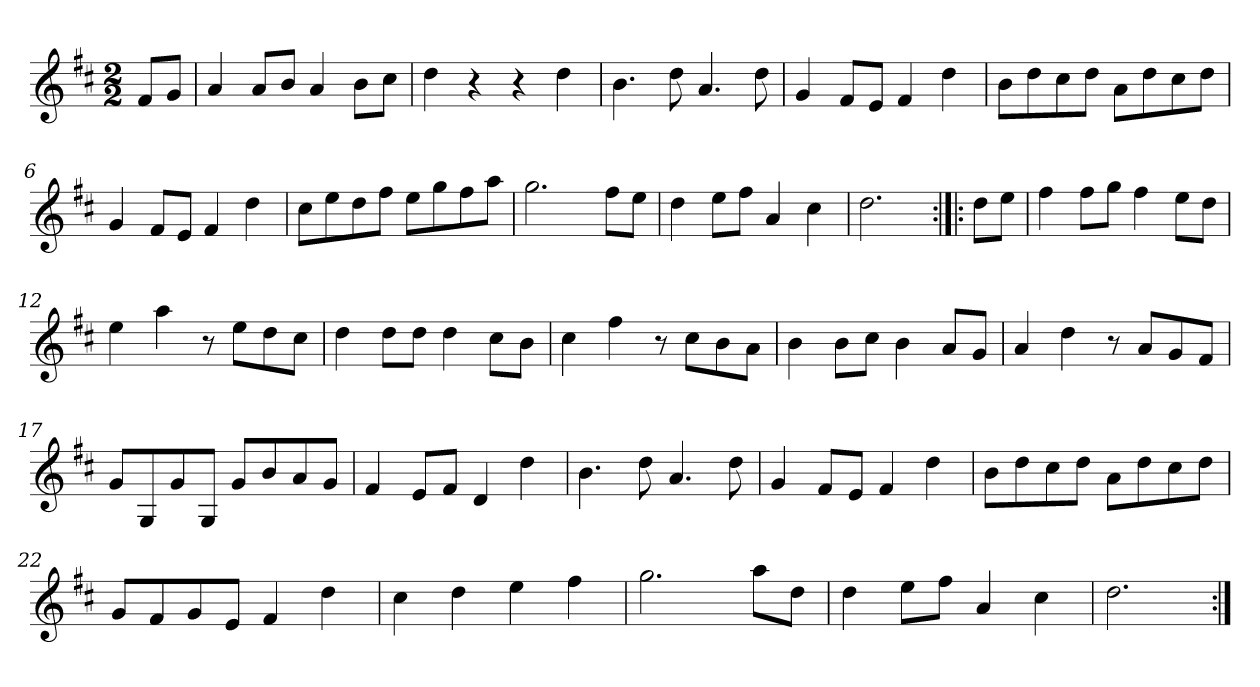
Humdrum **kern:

**kern
*part1
*staff1
*clefG2
*k[f#c#]
*D:
*M2/2
*MM120
=
8f#/L
8g/J
=1
4a
8a/L
8b/J
4a
8b\L
8cc#\J
=2
4dd
4r
4r
4dd
=3
4.b
8dd
4.a
8dd
=4
4g
8f#/L
8e/J
4f#
4dd
=5
8b\L
8dd\
8cc#\
8dd\J
8a\L
8dd\
8cc#\
8dd\J
=6
4g
8f#/L
8e/J
4f#
4dd
=7
8cc#\L
8ee\
8dd\
8ff#\J
8ee\L
8gg\
8ff#\
8aa\J
=8
2.gg
8ff#\L
8ee\J
=9
4dd
8ee\L
8ff#\J
4a
4cc#
=10
2.dd
=:|!|:
8dd\L
8ee\J
=11
4ff#
8ff#\L
8gg\J
4ff#
8ee\L
8dd\J
=12
4ee
4aa
8r
8ee\L
8dd\
8cc#\J
=13
4dd
8dd\L
8dd\J
4dd
8cc#\L
8b\J
=14
4cc#
4ff#
8r
8cc#\L
8b\
8a\J
=15
4b
8b\L
8cc#\J
4b
8a/L
8g/J
=16
4a
4dd
8r
8a/L
8g/
8f#/J
=17
8g/L
8G/
8g/
8G/J
8g/L
8b/
8a/
8g/J
=18
4f#
8e/L
8f#/J
4d
4dd
=19
4.b
8dd
4.a
8dd
=20
4g
8f#/L
8e/J
4f#
4dd
=21
8b\L
8dd\
8cc#\
8dd\J
8a\L
8dd\
8cc#\
8dd\J
=22
8g/L
8f#/
8g/
8e/J
4f#
4dd
=23
4cc#
4dd
4ee
4ff#
=24
2.gg
8aa\L
8dd\J
=25
4dd
8ee\L
8ff#\J
4a
4cc#
=26
2.dd
=:|!
*-
